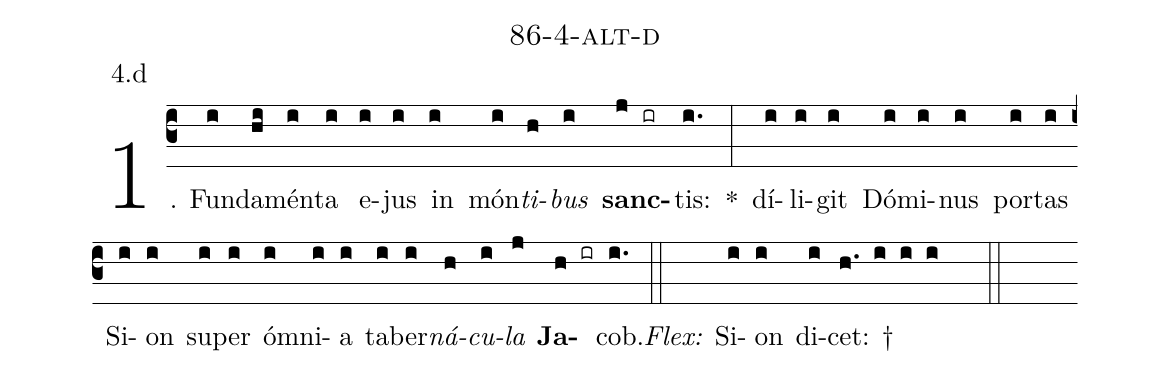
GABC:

name: 86-4-alt-d;
annotation: 4.d;
%%
(c3)1. Fun(i)da(hi)mén(i)ta(i) e(i)jus(i) in(i) món(i)<i>ti</i>(h)<i>bus</i>(i) <b>sanc</b>(j ir)tis:(i.) *(:) dí(i)li(i)git(i) Dó(i)mi(i)nus(i) por(i)tas(i) Si(i)on(i) su(i)per(i) óm(i)ni(i)a(i) ta(i)ber(i)<i>ná</i>(h)<i>cu</i>(i)<i>la</i>(j) <b>Ja</b>(h ir)cob.(i.) (::)
<i>Flex:</i>()  Si(i)on(i) di(i)cet: †(h. i i i  ::)
